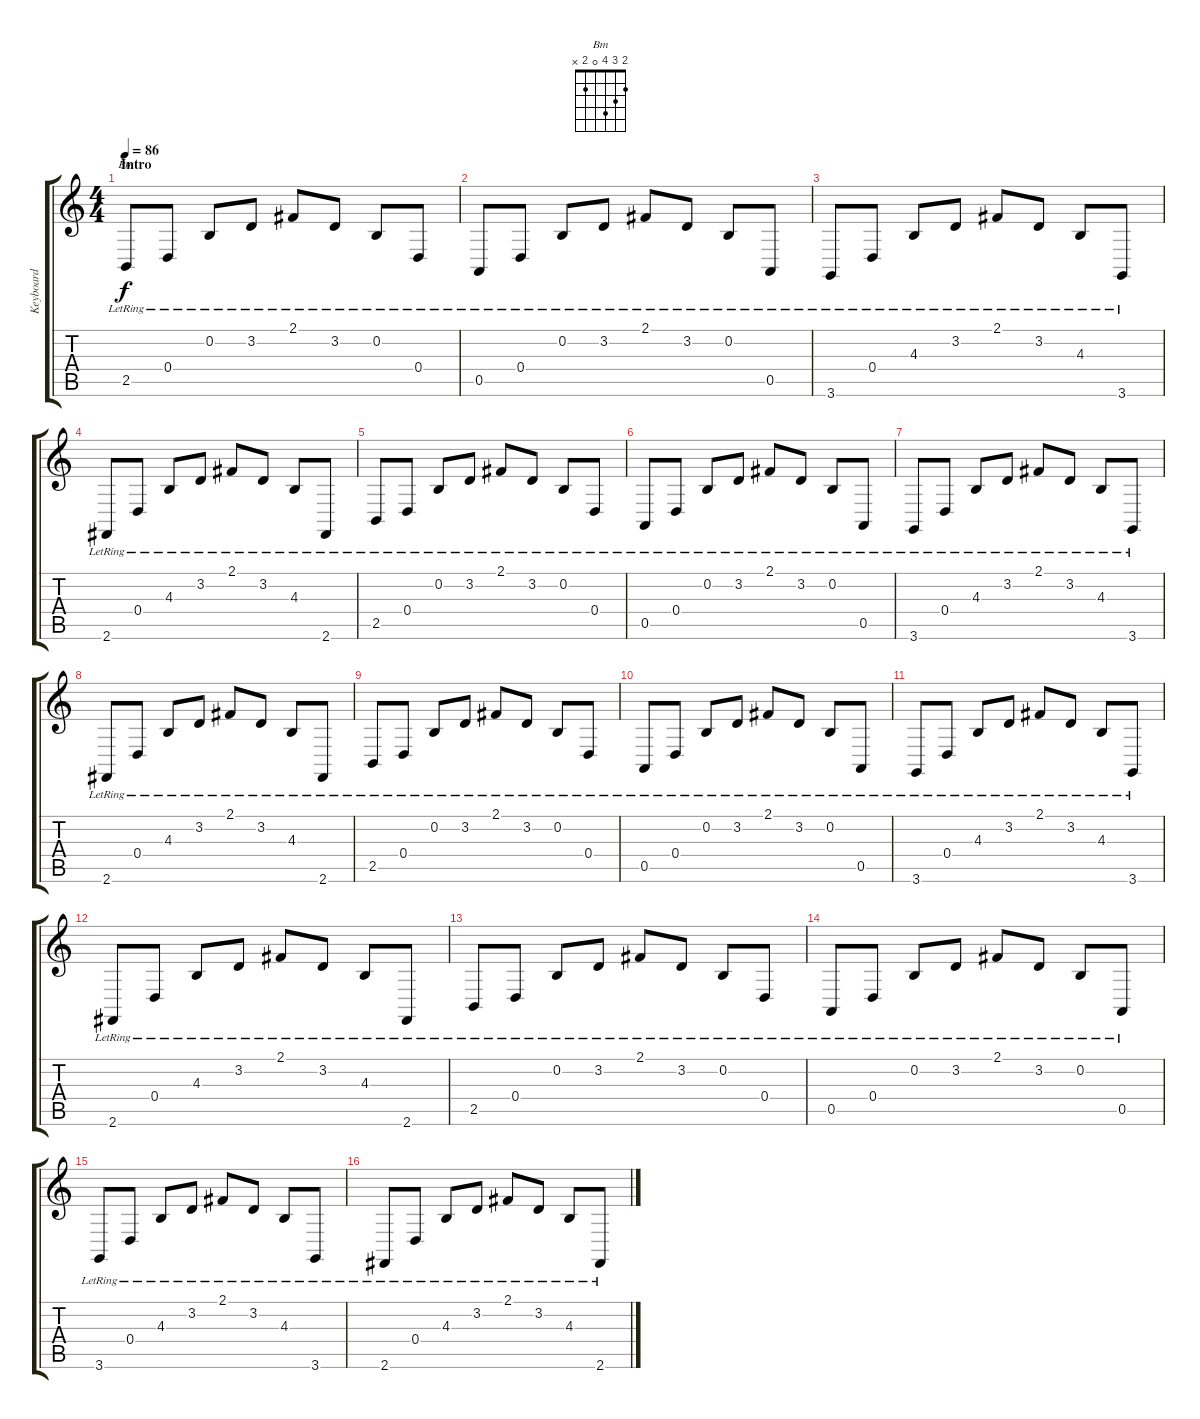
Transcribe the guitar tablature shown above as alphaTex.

\track ("Keyboard" "Keyboard") {instrument acousticgrandpiano}
\staff {score tabs}
\tuning (E4 B3 G3 D3 A2 E2) {hide}
\chord ("Bm" 2 3 4 0 2 x)
\ts (4 4)
\section ("" "Intro")
\tempo 86
\clef g2
\ks c
2.5{lr}.8{ch "Bm" dy f instrument acousticgrandpiano} 0.4{lr}.8 0.2{lr}.8 3.2{lr}.8 2.1{lr}.8 3.2{lr}.8 0.2{lr}.8 0.4{lr}.8 |
0.5{lr}.8 0.4{lr}.8 0.2{lr}.8 3.2{lr}.8 2.1{lr}.8 3.2{lr}.8 0.2{lr}.8 0.5{lr}.8 |
3.6{lr}.8 0.4{lr}.8 4.3{lr}.8 3.2{lr}.8 2.1{lr}.8 3.2{lr}.8 4.3{lr}.8 3.6{lr}.8 |
2.6{lr}.8 0.4{lr}.8 4.3{lr}.8 3.2{lr}.8 2.1{lr}.8 3.2{lr}.8 4.3{lr}.8 2.6{lr}.8 |
2.5{lr}.8 0.4{lr}.8 0.2{lr}.8 3.2{lr}.8 2.1{lr}.8 3.2{lr}.8 0.2{lr}.8 0.4{lr}.8 |
0.5{lr}.8 0.4{lr}.8 0.2{lr}.8 3.2{lr}.8 2.1{lr}.8 3.2{lr}.8 0.2{lr}.8 0.5{lr}.8 |
3.6{lr}.8 0.4{lr}.8 4.3{lr}.8 3.2{lr}.8 2.1{lr}.8 3.2{lr}.8 4.3{lr}.8 3.6{lr}.8 |
2.6{lr}.8 0.4{lr}.8 4.3{lr}.8 3.2{lr}.8 2.1{lr}.8 3.2{lr}.8 4.3{lr}.8 2.6{lr}.8 |
2.5{lr}.8 0.4{lr}.8 0.2{lr}.8 3.2{lr}.8 2.1{lr}.8 3.2{lr}.8 0.2{lr}.8 0.4{lr}.8 |
0.5{lr}.8 0.4{lr}.8 0.2{lr}.8 3.2{lr}.8 2.1{lr}.8 3.2{lr}.8 0.2{lr}.8 0.5{lr}.8 |
3.6{lr}.8 0.4{lr}.8 4.3{lr}.8 3.2{lr}.8 2.1{lr}.8 3.2{lr}.8 4.3{lr}.8 3.6{lr}.8 |
2.6{lr}.8 0.4{lr}.8 4.3{lr}.8 3.2{lr}.8 2.1{lr}.8 3.2{lr}.8 4.3{lr}.8 2.6{lr}.8 |
2.5{lr}.8 0.4{lr}.8 0.2{lr}.8 3.2{lr}.8 2.1{lr}.8 3.2{lr}.8 0.2{lr}.8 0.4{lr}.8 |
0.5{lr}.8 0.4{lr}.8 0.2{lr}.8 3.2{lr}.8 2.1{lr}.8 3.2{lr}.8 0.2{lr}.8 0.5{lr}.8 |
3.6{lr}.8 0.4{lr}.8 4.3{lr}.8 3.2{lr}.8 2.1{lr}.8 3.2{lr}.8 4.3{lr}.8 3.6{lr}.8 |
2.6{lr}.8 0.4{lr}.8 4.3{lr}.8 3.2{lr}.8 2.1{lr}.8 3.2{lr}.8 4.3{lr}.8 2.6{lr}.8
